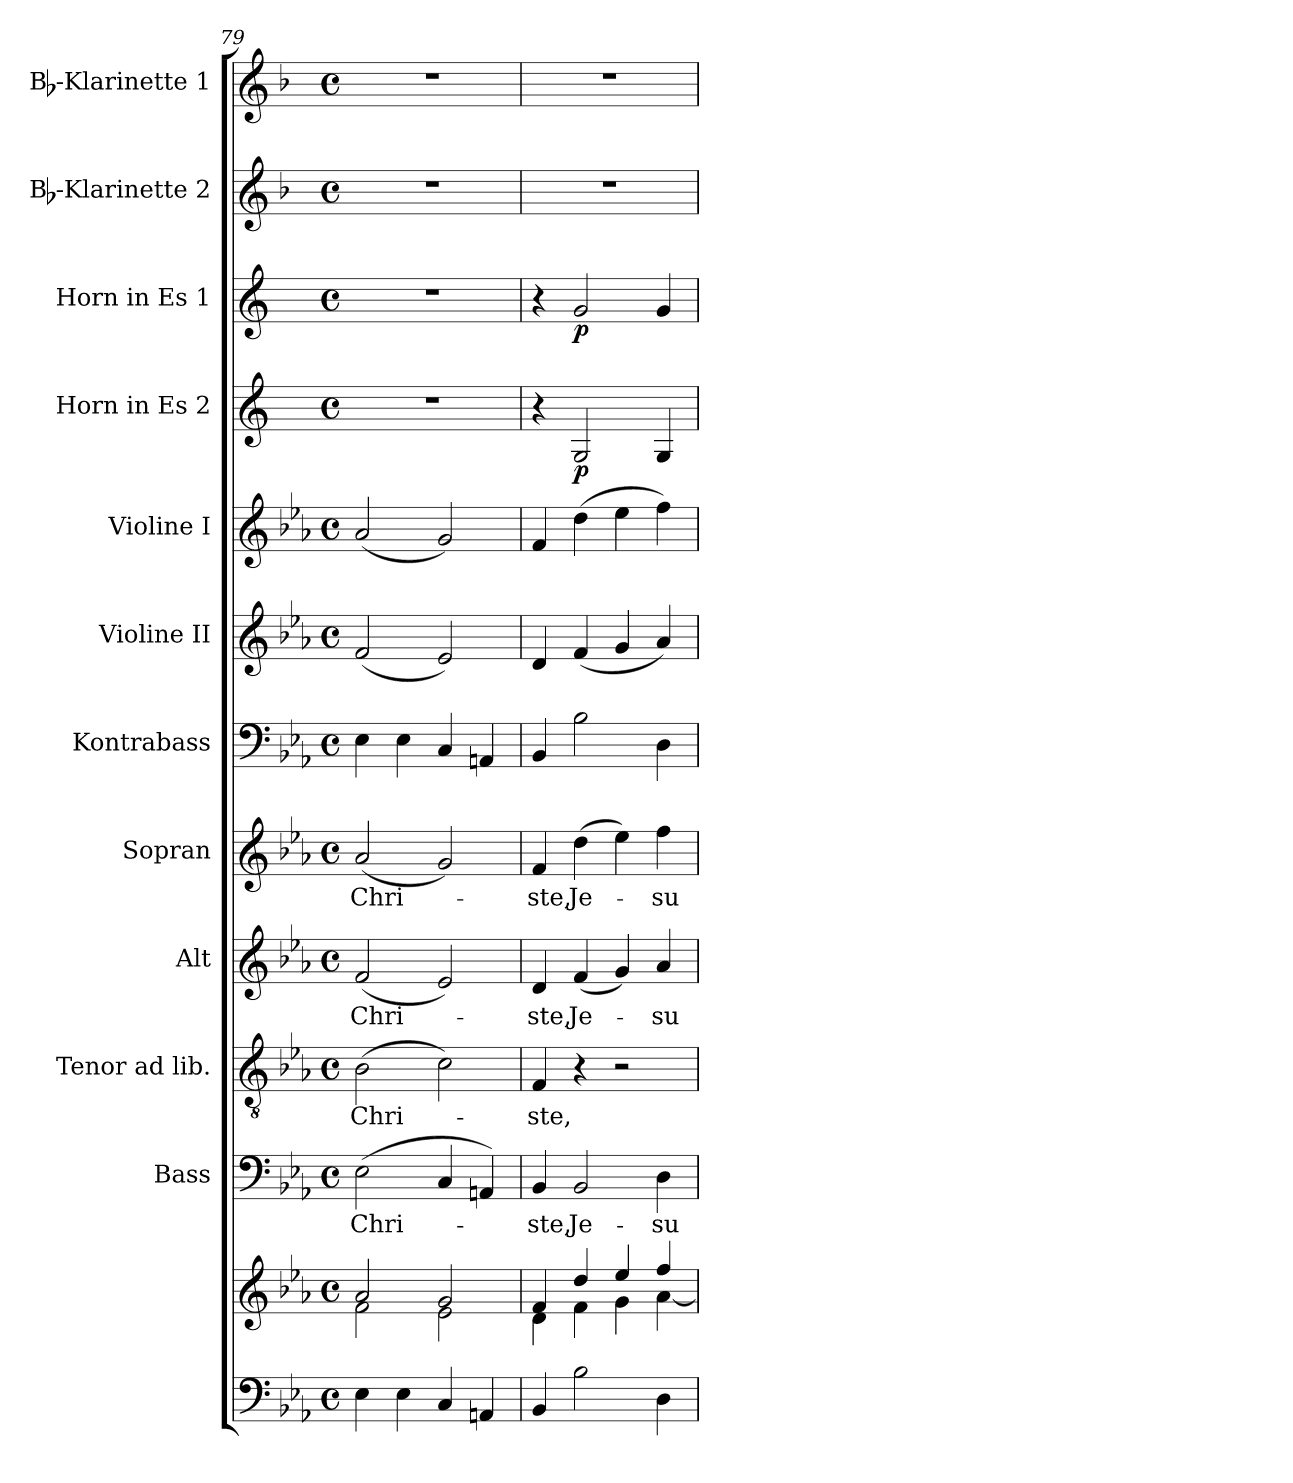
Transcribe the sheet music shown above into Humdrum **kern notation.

**kern	**kern	**kern	**text	**kern	**text	**kern	**text	**kern	**text	**kern	**kern	**kern	**kern	**dynam	**kern	**dynam	**kern	**kern
*part12	*part12	*part11	*part11	*part10	*part10	*part9	*part9	*part8	*part8	*part7	*part6	*part5	*part4	*part4	*part3	*part3	*part2	*part1
*staff13	*staff12	*staff11	*staff11	*staff10	*staff10	*staff9	*staff9	*staff8	*staff8	*staff7	*staff6	*staff5	*staff4	*staff4	*staff3	*staff3	*staff2	*staff1
*	*	*I"Bass	*	*I"Tenor ad lib.	*	*I"Alt	*	*I"Sopran	*	*I"Kontrabass	*I"Violine II	*I"Violine I	*I"Horn in Es 2	*	*I"Horn in Es 1	*	*I"Bb-Klarinette 2	*I"Bb-Klarinette 1
*	*	*I'B.	*	*I'T.	*	*I'A.	*	*I'S.	*	*I'Kb.	*I'Vl. II	*I'Vl. I	*	*	*	*	*I'Bb Kl. 2	*I'Bb Kl. 1
*clefF4	*clefG2	*clefF4	*	*clefGv2	*	*clefG2	*	*clefG2	*	*clefF4	*clefG2	*clefG2	*clefG2	*	*clefG2	*	*clefG2	*clefG2
*	*	*	*	*	*	*	*	*	*	*ITrd7c12	*	*	*ITrd5c9	*	*ITrd5c9	*	*ITrd1c2	*ITrd1c2
*k[b-e-a-]	*k[b-e-a-]	*k[b-e-a-]	*	*k[b-e-a-]	*	*k[b-e-a-]	*	*k[b-e-a-]	*	*k[b-e-a-]	*k[b-e-a-]	*k[b-e-a-]	*k[b-e-a-]	*	*k[b-e-a-]	*	*k[b-e-a-]	*k[b-e-a-]
*E-:	*E-:	*E-:	*	*E-:	*	*E-:	*	*E-:	*	*E-:	*E-:	*E-:	*E-:	*	*E-:	*	*E-:	*E-:
*M4/4	*M4/4	*M4/4	*	*M4/4	*	*M4/4	*	*M4/4	*	*M4/4	*M4/4	*M4/4	*M4/4	*	*M4/4	*	*M4/4	*M4/4
*met(c)	*met(c)	*met(c)	*	*met(c)	*	*met(c)	*	*met(c)	*	*met(c)	*met(c)	*met(c)	*met(c)	*	*met(c)	*	*met(c)	*met(c)
=79	=79	=79	=79	=79	=79	=79	=79	=79	=79	=79	=79	=79	=79	=79	=79	=79	=79	=79
*	*^	*	*	*	*	*	*	*	*	*	*	*	*	*	*	*	*	*
!	!	!	!	!LO:LY:b	!	!LO:LY:b	!	!LO:LY:b	!	!LO:LY:b	!	!	!	!	!	!	!	!	!
4E-\	2a-/	2f\	(>2E-\	Chri-	(>2B-\	Chri-	(<2f/	Chri-	(<2a-/	Chri-	4EE-\	(<2f/	(<2a-/	1r	.	1r	.	1r	1r
4E-\	.	.	.	.	.	.	.	.	.	.	4EE-\	.	.	.	.	.	.	.	.
4C/	2g/	2e-\	4C/	.	2c\)	.	2e-/)	.	2g/)	.	4CC/	2e-/)	2g/)	.	.	.	.	.	.
4AAn/	.	.	4AAn/)	.	.	.	.	.	.	.	4AAAn/	.	.	.	.	.	.	.	.
=80	=80	=80	=80	=80	=80	=80	=80	=80	=80	=80	=80	=80	=80	=80	=80	=80	=80	=80	=80
!	!	!	!	!LO:LY:b	!	!LO:LY:b	!	!LO:LY:b	!	!LO:LY:b	!	!	!	!	!	!	!	!	!
4BB-/	4f/	4d\	4BB-/	-ste,	4F/	-ste,	4d/	-ste,	4f/	-ste,	4BBB-/	4d/	4f/	4r	.	4r	.	1r	1r
!	!	!	!	!LO:LY:b	!	!	!	!LO:LY:b	!	!LO:LY:b	!	!	!	!	!LO:DY:b	!	!LO:DY:b	!	!
2B-\	4dd/	4f\	2BB-/	Je-	4r	.	(<4f/	Je-	(>4dd\	Je-	2BB-\	(<4f/	(>4dd\	2BB-/	p	2B-/	p	.	.
.	4ee-/	4g\	.	.	2r	.	4g/)	.	4ee-\)	.	.	4g/	4ee-\	.	.	.	.	.	.
!	!	!	!	!LO:LY:b	!	!	!	!LO:LY:b	!	!LO:LY:b	!	!	!	!	!	!	!	!	!
4D\	4ff/	[<4a-\	4D\	-su	.	.	4a-/	-su	4ff\	-su	4DD\	4a-/)	4ff\)	4BB-/	.	4B-/	.	.	.
*	*v	*v	*	*	*	*	*	*	*	*	*	*	*	*	*	*	*	*	*
=	=	=	=	=	=	=	=	=	=	=	=	=	=	=	=	=	=	=
*-	*-	*-	*-	*-	*-	*-	*-	*-	*-	*-	*-	*-	*-	*-	*-	*-	*-	*-
